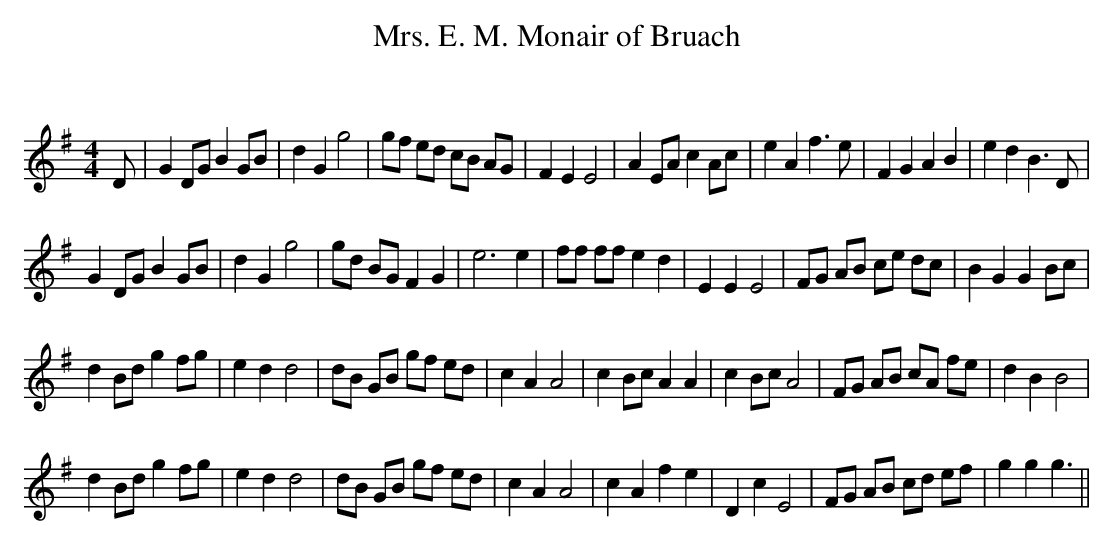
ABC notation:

X:1
T: Mrs. E. M. Monair of Bruach
C:
Q: 232
K:G
M:4/4
L:1/8
D|G2 DG B2 GB|d2 G2 g4|gf ed cB AG|F2 E2 E4| A2 EA c2 Ac|e2 A2 f3e|F2 G2 A2 B2|e2 d2 B3D|
G2 DG B2 GB|d2 G2 g4|gd BG F2 G2|e6 e2| ff ff e2 d2|E2 E2 E4|FG AB ce dc|B2 G2 G2 Bc|
d2 Bd g2 fg|e2 d2 d4|dB GB gf ed|c2 A2 A4| c2 Bc A2 A2|c2 Bc A4|FG AB cA fe|d2 B2 B4|
d2 Bd g2 fg|e2 d2 d4|dB GB gf ed|c2 A2 A4| c2 A2 f2 e2|D2 c2 E4|FG AB cd ef|g2 g2 g3||
